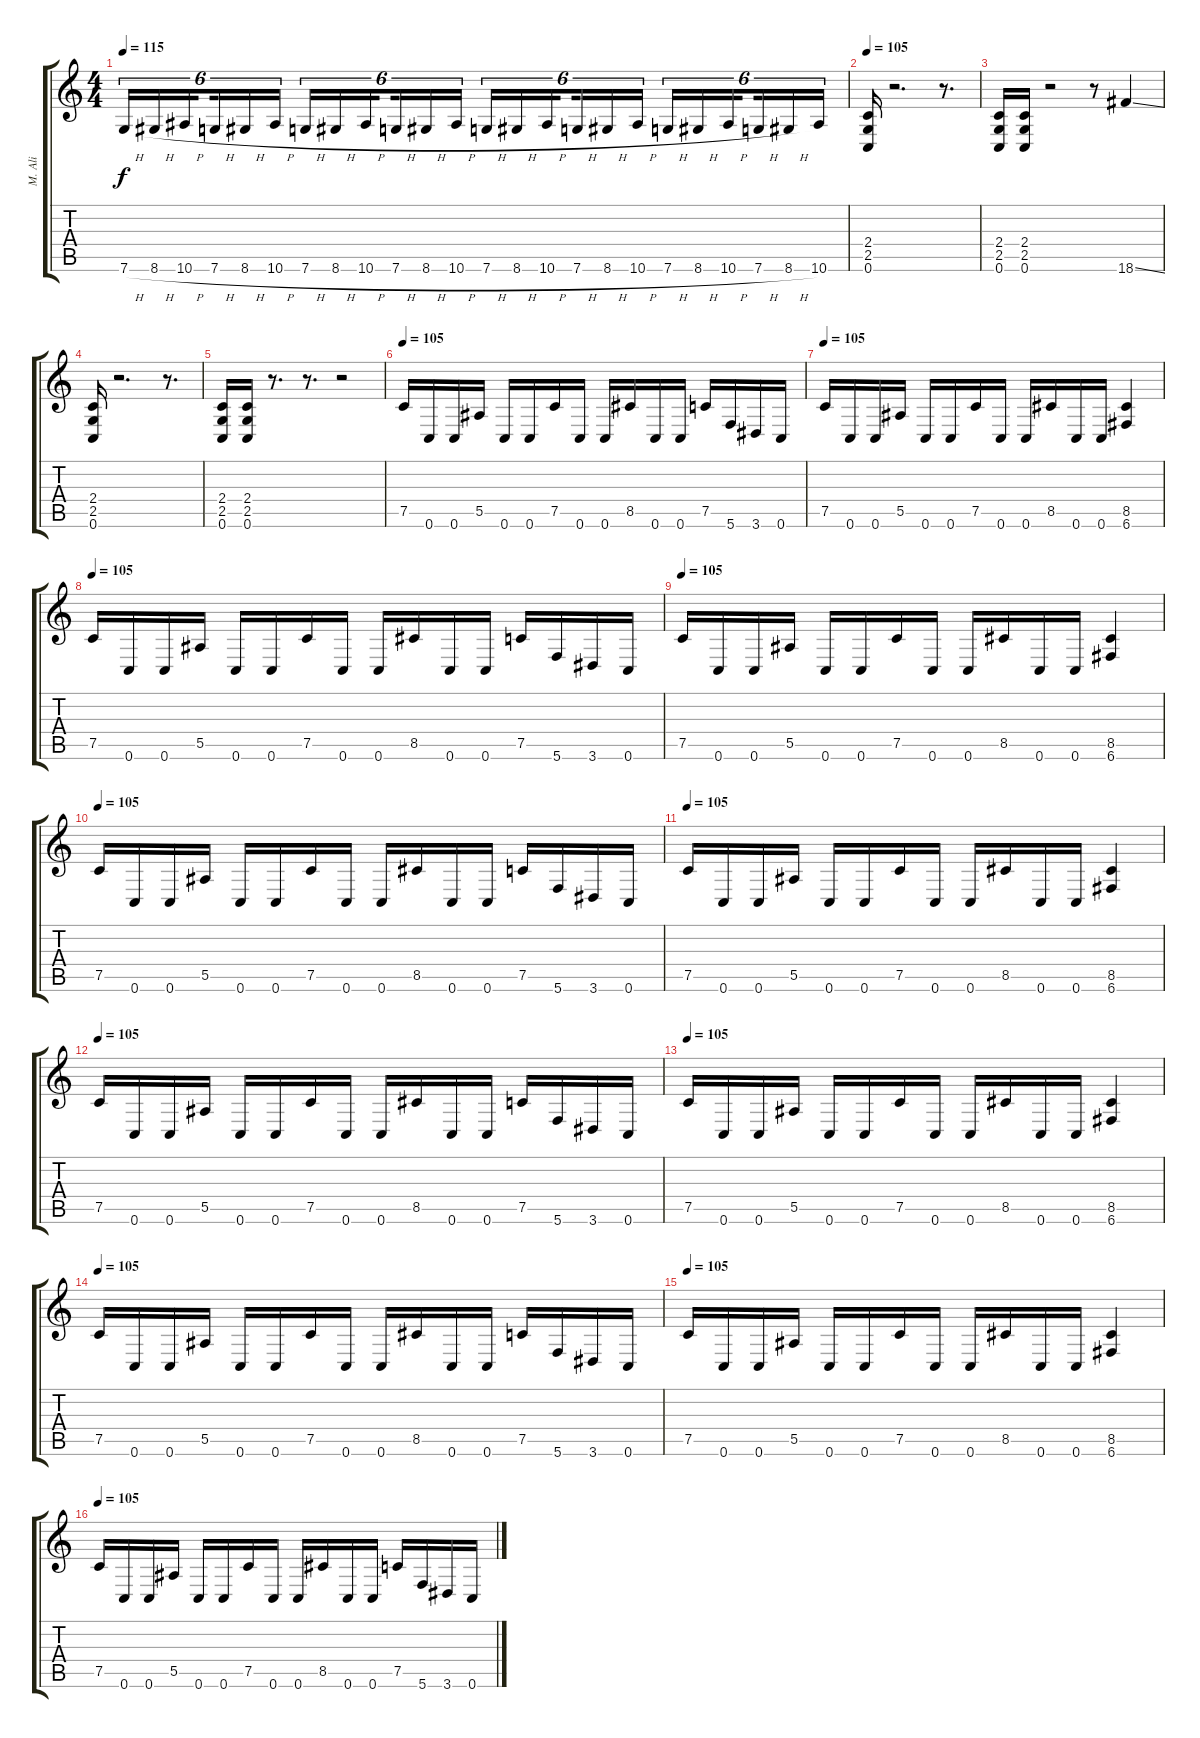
\track ("M. Ali" "M. Ali") {instrument distortionguitar}
\staff {score tabs}
\tuning (C4 G3 Eb3 Bb2 F2 C2) {hide}
\ts (4 4)
\tempo 115
\clef g2
\ks c
7.6{h}.16{tu (6 4) dy f} 8.6{h}.16{tu (6 4)} 10.6{h}.16{tu (6 4) beam splitsecondary} 7.6{h}.16{tu (6 4)} 8.6{h}.16{tu (6 4)} 10.6{h}.16{tu (6 4)} 7.6{h}.16{tu (6 4)} 8.6{h}.16{tu (6 4)} 10.6{h}.16{tu (6 4) beam splitsecondary} 7.6{h}.16{tu (6 4)} 8.6{h}.16{tu (6 4)} 10.6{h}.16{tu (6 4)} 7.6{h}.16{tu (6 4)} 8.6{h}.16{tu (6 4)} 10.6{h}.16{tu (6 4) beam splitsecondary} 7.6{h}.16{tu (6 4)} 8.6{h}.16{tu (6 4)} 10.6{h}.16{tu (6 4)} 7.6{h}.16{tu (6 4)} 8.6{h}.16{tu (6 4)} 10.6{h}.16{tu (6 4) beam splitsecondary} 7.6{h}.16{tu (6 4)} 8.6{h}.16{tu (6 4)} 10.6.16{tu (6 4)} |
\tempo 105
(2.4 2.5 0.6).16 r.2{d} r.8{d} |
(2.4 2.5 0.6).16 (2.4 2.5 0.6).16 r.2 r.8 18.6{ss}.4 |
(2.4 2.5 0.6).16 r.2{d} r.8{d} |
(2.4 2.5 0.6).16 (2.4 2.5 0.6).16 r.8{d} r.8{d} r.2 |
\tempo 105
7.5.16 0.6.16 0.6.16 5.5.16 0.6.16 0.6.16 7.5.16 0.6.16 0.6.16 8.5.16 0.6.16 0.6.16 7.5.16 5.6.16 3.6.16 0.6.16 |
\tempo 105
7.5.16 0.6.16 0.6.16 5.5.16 0.6.16 0.6.16 7.5.16 0.6.16 0.6.16 8.5.16 0.6.16 0.6.16 (8.5 6.6).4 |
\tempo 105
7.5.16 0.6.16 0.6.16 5.5.16 0.6.16 0.6.16 7.5.16 0.6.16 0.6.16 8.5.16 0.6.16 0.6.16 7.5.16 5.6.16 3.6.16 0.6.16 |
\tempo 105
7.5.16 0.6.16 0.6.16 5.5.16 0.6.16 0.6.16 7.5.16 0.6.16 0.6.16 8.5.16 0.6.16 0.6.16 (8.5 6.6).4 |
\tempo 105
7.5.16 0.6.16 0.6.16 5.5.16 0.6.16 0.6.16 7.5.16 0.6.16 0.6.16 8.5.16 0.6.16 0.6.16 7.5.16 5.6.16 3.6.16 0.6.16 |
\tempo 105
7.5.16 0.6.16 0.6.16 5.5.16 0.6.16 0.6.16 7.5.16 0.6.16 0.6.16 8.5.16 0.6.16 0.6.16 (8.5 6.6).4 |
\tempo 105
7.5.16 0.6.16 0.6.16 5.5.16 0.6.16 0.6.16 7.5.16 0.6.16 0.6.16 8.5.16 0.6.16 0.6.16 7.5.16 5.6.16 3.6.16 0.6.16 |
\tempo 105
7.5.16 0.6.16 0.6.16 5.5.16 0.6.16 0.6.16 7.5.16 0.6.16 0.6.16 8.5.16 0.6.16 0.6.16 (8.5 6.6).4 |
\tempo 105
7.5.16 0.6.16 0.6.16 5.5.16 0.6.16 0.6.16 7.5.16 0.6.16 0.6.16 8.5.16 0.6.16 0.6.16 7.5.16 5.6.16 3.6.16 0.6.16 |
\tempo 105
7.5.16 0.6.16 0.6.16 5.5.16 0.6.16 0.6.16 7.5.16 0.6.16 0.6.16 8.5.16 0.6.16 0.6.16 (8.5 6.6).4 |
\tempo 105
7.5.16 0.6.16 0.6.16 5.5.16 0.6.16 0.6.16 7.5.16 0.6.16 0.6.16 8.5.16 0.6.16 0.6.16 7.5.16 5.6.16 3.6.16 0.6.16
